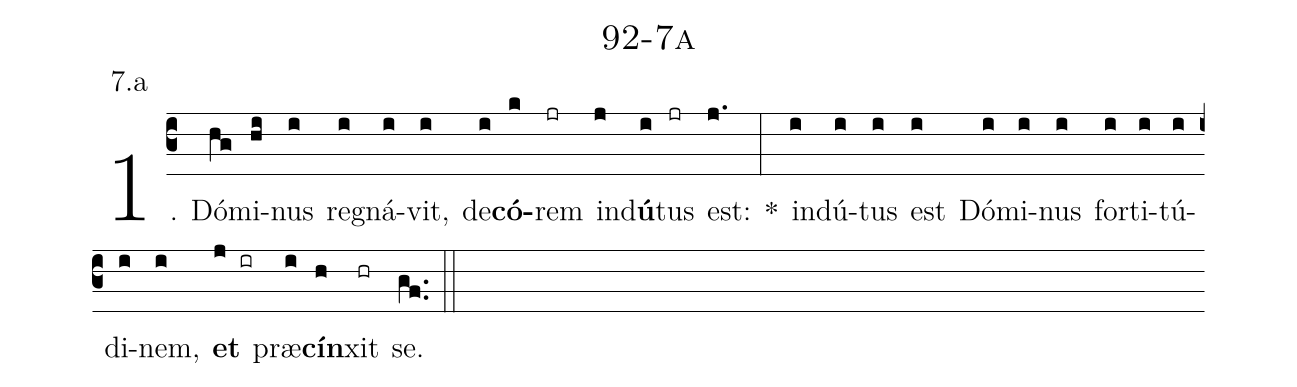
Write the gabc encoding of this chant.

name: 92-7a;
annotation: 7.a;
%%
(c3)1. Dó(hg)mi(hi)nus(i) re(i)gná(i)vit,(i) de(i)<b>có</b>(k)rem(jr) ind(j)<b>ú</b>(i)tus(jr) est:(j.) *(:) ind(i)ú(i)tus(i) est(i) Dó(i)mi(i)nus(i) for(i)ti(i)tú(i)di(i)nem,(i) <b>et</b>(j ir) præ(i)<b>cín</b>(h)xit(hr) se.(gf..) (::)
